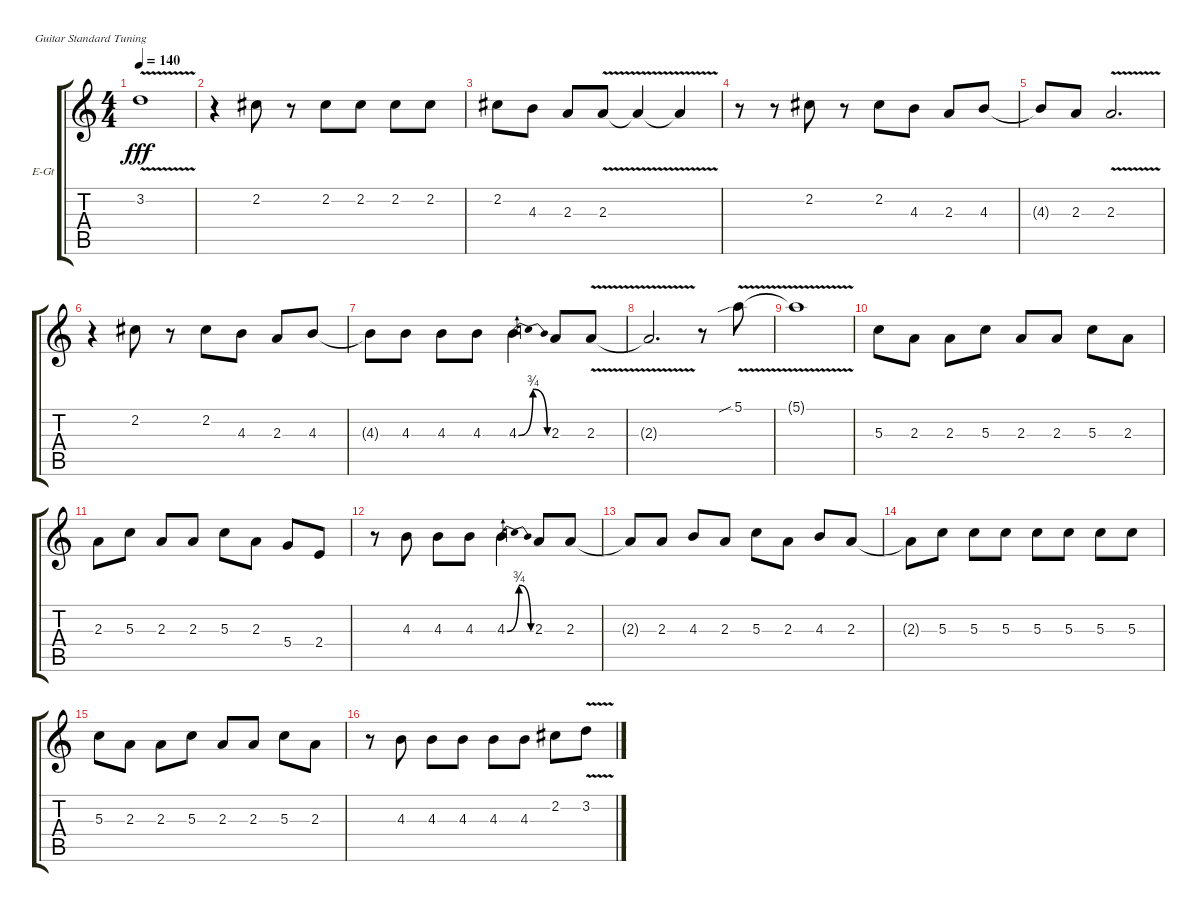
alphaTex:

\bracketExtendMode groupsimilarinstruments
\firstSystemTrackNameOrientation horizontal
\otherSystemsTrackNameOrientation horizontal
\track ("Guitar (Solo)" "E-Gt") {instrument distortionguitar}
\staff {score tabs}
\tuning (E4 B3 G3 D3 A2 E2)
\ts (4 4)
\tempo 140
\clef g2
\ks c
3.2{v t}.1{dy fff} |
r.4 2.2.8 r.8 2.2.8 2.2.8 2.2.8 2.2.8 |
2.2.8 4.3.8 2.3.8 2.3{v}.8 2.3{v t}.4 2.3{v t}.4 |
r.8 r.8 2.2.8 r.8 2.2.8 4.3.8 2.3.8 4.3.8 |
4.3{t}.8 2.3.8 2.3{v}.2{d} |
r.4 2.2.8 r.8 2.2.8 4.3.8 2.3.8 4.3.8 |
4.3{t}.8 4.3.8 4.3.8 4.3.8 4.3{be (bendrelease 0 0 14.399999999999999 3 15 3 30.599999999999998 0)}.4 2.3.8 2.3{v}.8 |
2.3{v t}.2{d} r.8 5.1{v sib}.8 |
5.1{v t}.1 |
5.3.8 2.3.8 2.3.8 5.3.8 2.3.8 2.3.8 5.3.8 2.3.8 |
2.3.8 5.3.8 2.3.8 2.3.8 5.3.8 2.3.8 5.4.8 2.4.8 |
r.8 4.3.8 4.3.8 4.3.8 4.3{be (bendrelease 0 0 14.399999999999999 3 15 3 30 0)}.4 2.3.8 2.3.8 |
2.3{t}.8 2.3.8 4.3.8 2.3.8 5.3.8 2.3.8 4.3.8 2.3.8 |
2.3{t}.8 5.3.8 5.3.8 5.3.8 5.3.8 5.3.8 5.3.8 5.3.8 |
5.3.8 2.3.8 2.3.8 5.3.8 2.3.8 2.3.8 5.3.8 2.3.8 |
r.8 4.3.8 4.3.8 4.3.8 4.3.8 4.3.8 2.2.8 3.2{v}.8
